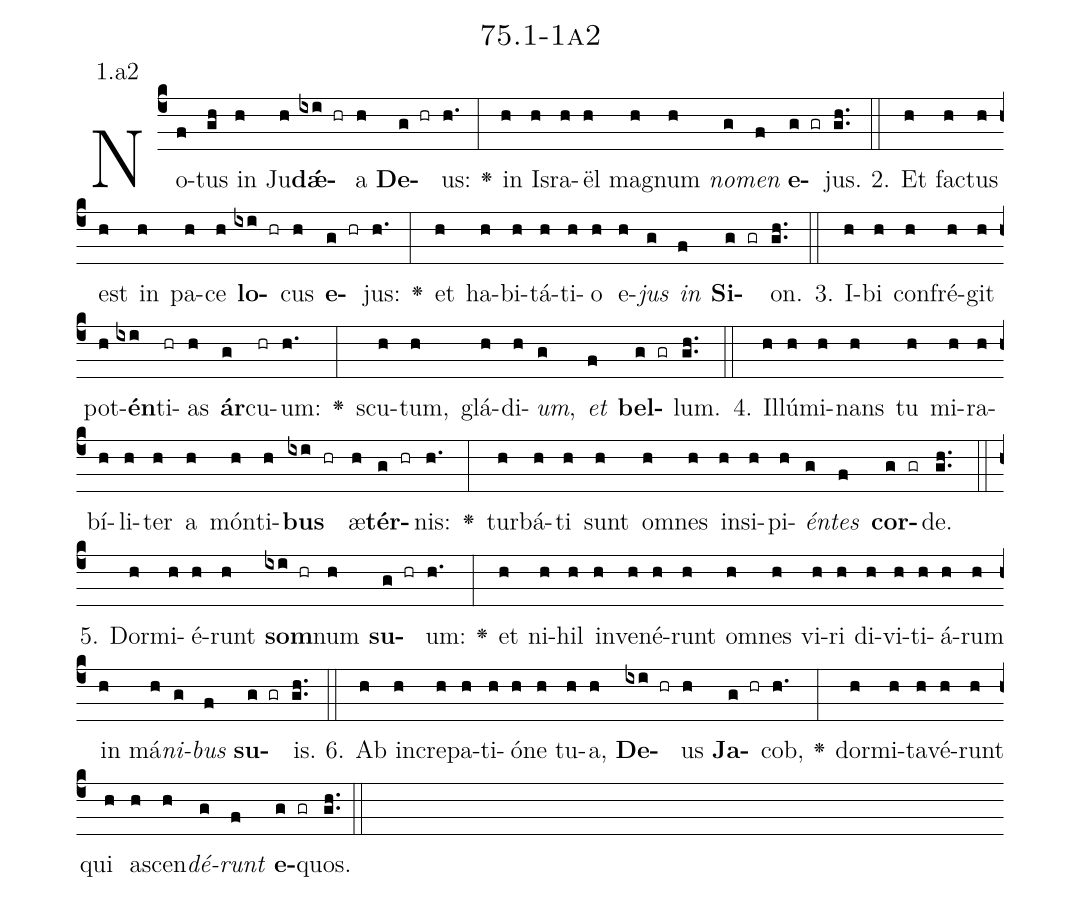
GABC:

name: 75.1-1a2;
annotation: 1.a2;
%%
(c4)No(f)tus(gh) in(h) Ju(h)<b>dǽ</b>(ixi hr)a(h) <b>De</b>(g hr)us:(h.) <v>\greheightstar</v>(:) in(h) Is(h)ra(h)ël(h) ma(h)gnum(h) <i>no</i>(g)<i>men</i>(f) <b>e</b>(g gr)jus.(gh..) (::)
2. Et(h) fac(h)tus(h) est(h) in(h) pa(h)ce(h) <b>lo</b>(ixi hr)cus(h) <b>e</b>(g hr)jus:(h.) <v>\greheightstar</v>(:) et(h) ha(h)bi(h)tá(h)ti(h)o(h) e(h)<i>jus</i>(g) <i>in</i>(f) <b>Si</b>(g gr)on.(gh..) (::)
3. I(h)bi(h) con(h)fré(h)git(h) pot(h)<b>én</b>(ixi)ti(hr)as(h) <b>ár</b>(g)cu(hr)um:(h.) <v>\greheightstar</v>(:) scu(h)tum,(h) glá(h)di(h)<i>um</i>,(g) <i>et</i>(f) <b>bel</b>(g gr)lum.(gh..) (::)
4. Il(h)lú(h)mi(h)nans(h) tu(h) mi(h)ra(h)bí(h)li(h)ter(h) a(h) món(h)ti(h)<b>bus</b>(ixi hr) æ(h)<b>tér</b>(g hr)nis:(h.) <v>\greheightstar</v>(:) tur(h)bá(h)ti(h) sunt(h) om(h)nes(h) in(h)si(h)pi(h)<i>én</i>(g)<i>tes</i>(f) <b>cor</b>(g gr)de.(gh..) (::)
5. Dor(h)mi(h)é(h)runt(h) <b>som</b>(ixi hr)num(h) <b>su</b>(g hr)um:(h.) <v>\greheightstar</v>(:) et(h) ni(h)hil(h) in(h)ve(h)né(h)runt(h) om(h)nes(h) vi(h)ri(h) di(h)vi(h)ti(h)á(h)rum(h) in(h) má(h)<i>ni</i>(g)<i>bus</i>(f) <b>su</b>(g gr)is.(gh..) (::)
6. Ab(h) in(h)cre(h)pa(h)ti(h)ó(h)ne(h) tu(h)a,(h) <b>De</b>(ixi hr)us(h) <b>Ja</b>(g hr)cob,(h.) <v>\greheightstar</v>(:) dor(h)mi(h)ta(h)vé(h)runt(h) qui(h) a(h)scen(h)<i>dé</i>(g)<i>runt</i>(f) <b>e</b>(g gr)quos.(gh..) (::)
